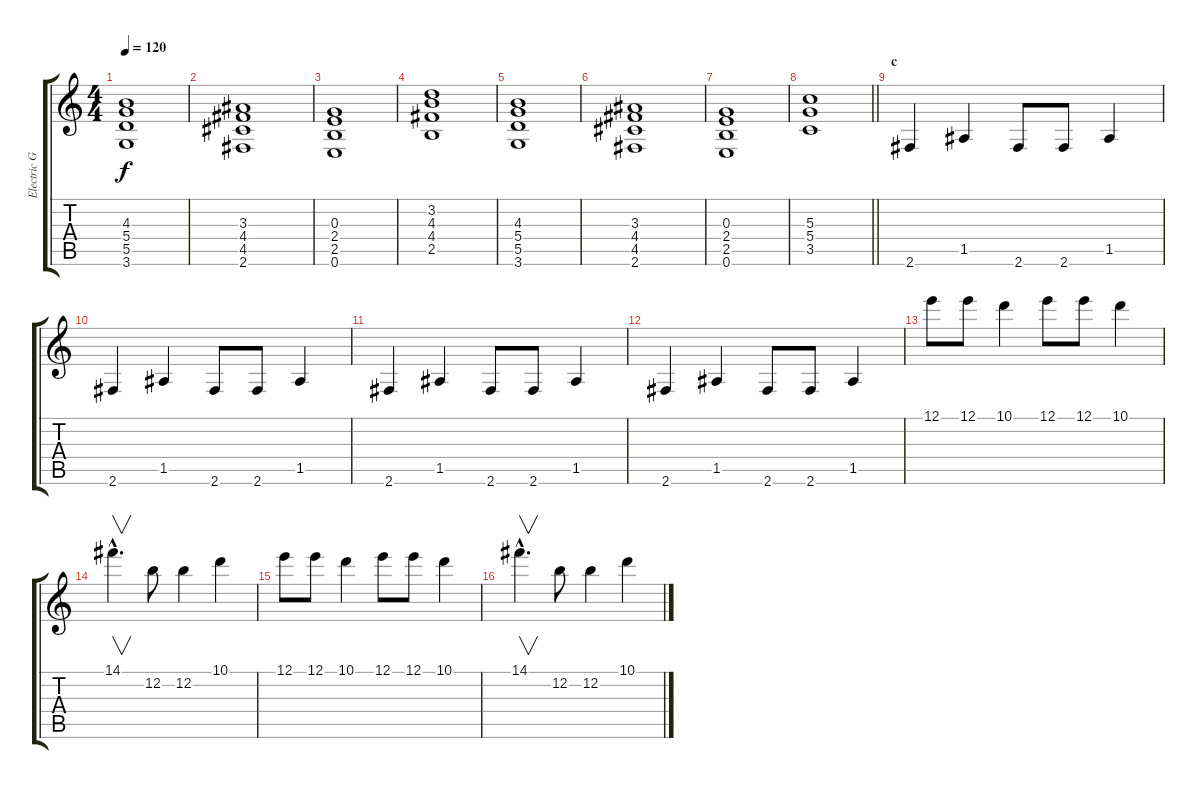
\track ("Electric Guitar" "Electric G") {instrument electricguitarclean}
\staff {score tabs}
\tuning (E4 B3 G3 D3 A2 E2) {hide}
\ts (4 4)
\tempo 120
\clef g2
\ks c
(4.3 5.4 5.5 3.6).1{dy f} |
(3.3 4.4 4.5 2.6).1 |
(0.3 2.4 2.5 0.6).1 |
(3.2 4.3 4.4 2.5).1 |
(4.3 5.4 5.5 3.6).1 |
(3.3 4.4 4.5 2.6).1 |
(0.3 2.4 2.5 0.6).1 |
\barLineRight lightlight
(5.3 5.4 3.5).1 |
\section ("" "c")
2.6.4 1.5.4 2.6.8 2.6.8 1.5.4 |
2.6.4 1.5.4 2.6.8 2.6.8 1.5.4 |
2.6.4 1.5.4 2.6.8 2.6.8 1.5.4 |
2.6.4 1.5.4 2.6.8 2.6.8 1.5.4 |
12.1.8 12.1.8 10.1.4 12.1.8 12.1.8 10.1.4 |
14.1{hac}.4{v d} 12.2.8 12.2.4 10.1.4 |
12.1.8 12.1.8 10.1.4 12.1.8 12.1.8 10.1.4 |
14.1{hac}.4{v d} 12.2.8 12.2.4 10.1.4
